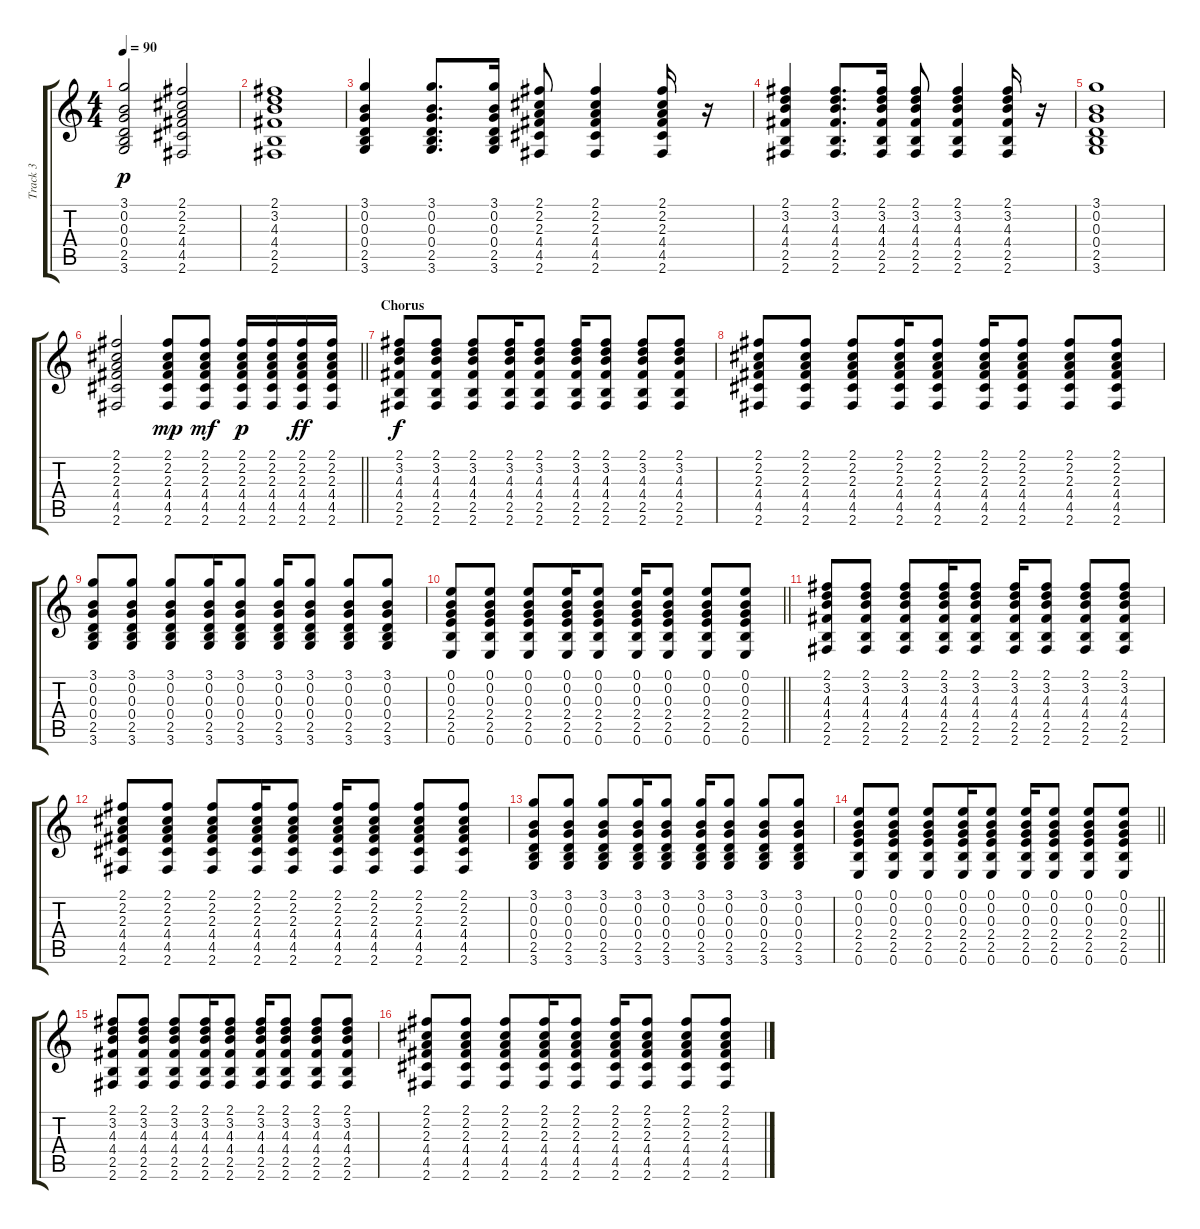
\track ("Track 3" "Track 3") {instrument acousticguitarsteel}
\staff {score tabs}
\tuning (E4 B3 G3 D3 A2 E2) {hide}
\ts (4 4)
\tempo 90
\clef g2
\ks c
(3.1 0.2 0.3 0.4 2.5 3.6).2{dy p} (2.1 2.2 2.3 4.4 4.5 2.6).2 |
(2.1 3.2 4.3 4.4 2.5 2.6).1 |
(3.1 0.2 0.3 0.4 2.5 3.6).4 (3.1 0.2 0.3 0.4 2.5 3.6).8{d} (3.1 0.2 0.3 0.4 2.5 3.6).16 (2.1 2.2 2.3 4.4 4.5 2.6).8 (2.1 2.2 2.3 4.4 4.5 2.6).4 (2.1 2.2 2.3 4.4 4.5 2.6).16 r.16 |
(2.1 3.2 4.3 4.4 2.5 2.6).4 (2.1 3.2 4.3 4.4 2.5 2.6).8{d} (2.1 3.2 4.3 4.4 2.5 2.6).16 (2.1 3.2 4.3 4.4 2.5 2.6).8 (2.1 3.2 4.3 4.4 2.5 2.6).4 (2.1 3.2 4.3 4.4 2.5 2.6).16 r.16 |
(3.1 0.2 0.3 0.4 2.5 3.6).1 |
\barLineRight lightlight
(2.1 2.2 2.3 4.4 4.5 2.6).2 (2.1 2.2 2.3 4.4 4.5 2.6).8{dy mp} (2.1 2.2 2.3 4.4 4.5 2.6).8{dy mf} (2.1 2.2 2.3 4.4 4.5 2.6).16{dy p} (2.1 2.2 2.3 4.4 4.5 2.6).16 (2.1 2.2 2.3 4.4 4.5 2.6).16{dy ff} (2.1 2.2 2.3 4.4 4.5 2.6).16 |
\section ("" "Chorus")
(2.1 3.2 4.3 4.4 2.5 2.6).8{dy f} (2.1 3.2 4.3 4.4 2.5 2.6).8 (2.1 3.2 4.3 4.4 2.5 2.6).8 (2.1 3.2 4.3 4.4 2.5 2.6).16 (2.1 3.2 4.3 4.4 2.5 2.6).8 (2.1 3.2 4.3 4.4 2.5 2.6).16 (2.1 3.2 4.3 4.4 2.5 2.6).8 (2.1 3.2 4.3 4.4 2.5 2.6).8 (2.1 3.2 4.3 4.4 2.5 2.6).8 |
(2.1 2.2 2.3 4.4 4.5 2.6).8 (2.1 2.2 2.3 4.4 4.5 2.6).8 (2.1 2.2 2.3 4.4 4.5 2.6).8 (2.1 2.2 2.3 4.4 4.5 2.6).16 (2.1 2.2 2.3 4.4 4.5 2.6).8 (2.1 2.2 2.3 4.4 4.5 2.6).16 (2.1 2.2 2.3 4.4 4.5 2.6).8 (2.1 2.2 2.3 4.4 4.5 2.6).8 (2.1 2.2 2.3 4.4 4.5 2.6).8 |
(3.1 0.2 0.3 0.4 2.5 3.6).8 (3.1 0.2 0.3 0.4 2.5 3.6).8 (3.1 0.2 0.3 0.4 2.5 3.6).8 (3.1 0.2 0.3 0.4 2.5 3.6).16 (3.1 0.2 0.3 0.4 2.5 3.6).8 (3.1 0.2 0.3 0.4 2.5 3.6).16 (3.1 0.2 0.3 0.4 2.5 3.6).8 (3.1 0.2 0.3 0.4 2.5 3.6).8 (3.1 0.2 0.3 0.4 2.5 3.6).8 |
\barLineRight lightlight
(0.1 0.2 0.3 2.4 2.5 0.6).8 (0.1 0.2 0.3 2.4 2.5 0.6).8 (0.1 0.2 0.3 2.4 2.5 0.6).8 (0.1 0.2 0.3 2.4 2.5 0.6).16 (0.1 0.2 0.3 2.4 2.5 0.6).8 (0.1 0.2 0.3 2.4 2.5 0.6).16 (0.1 0.2 0.3 2.4 2.5 0.6).8 (0.1 0.2 0.3 2.4 2.5 0.6).8 (0.1 0.2 0.3 2.4 2.5 0.6).8 |
(2.1 3.2 4.3 4.4 2.5 2.6).8 (2.1 3.2 4.3 4.4 2.5 2.6).8 (2.1 3.2 4.3 4.4 2.5 2.6).8 (2.1 3.2 4.3 4.4 2.5 2.6).16 (2.1 3.2 4.3 4.4 2.5 2.6).8 (2.1 3.2 4.3 4.4 2.5 2.6).16 (2.1 3.2 4.3 4.4 2.5 2.6).8 (2.1 3.2 4.3 4.4 2.5 2.6).8 (2.1 3.2 4.3 4.4 2.5 2.6).8 |
(2.1 2.2 2.3 4.4 4.5 2.6).8 (2.1 2.2 2.3 4.4 4.5 2.6).8 (2.1 2.2 2.3 4.4 4.5 2.6).8 (2.1 2.2 2.3 4.4 4.5 2.6).16 (2.1 2.2 2.3 4.4 4.5 2.6).8 (2.1 2.2 2.3 4.4 4.5 2.6).16 (2.1 2.2 2.3 4.4 4.5 2.6).8 (2.1 2.2 2.3 4.4 4.5 2.6).8 (2.1 2.2 2.3 4.4 4.5 2.6).8 |
(3.1 0.2 0.3 0.4 2.5 3.6).8 (3.1 0.2 0.3 0.4 2.5 3.6).8 (3.1 0.2 0.3 0.4 2.5 3.6).8 (3.1 0.2 0.3 0.4 2.5 3.6).16 (3.1 0.2 0.3 0.4 2.5 3.6).8 (3.1 0.2 0.3 0.4 2.5 3.6).16 (3.1 0.2 0.3 0.4 2.5 3.6).8 (3.1 0.2 0.3 0.4 2.5 3.6).8 (3.1 0.2 0.3 0.4 2.5 3.6).8 |
\barLineRight lightlight
(0.1 0.2 0.3 2.4 2.5 0.6).8 (0.1 0.2 0.3 2.4 2.5 0.6).8 (0.1 0.2 0.3 2.4 2.5 0.6).8 (0.1 0.2 0.3 2.4 2.5 0.6).16 (0.1 0.2 0.3 2.4 2.5 0.6).8 (0.1 0.2 0.3 2.4 2.5 0.6).16 (0.1 0.2 0.3 2.4 2.5 0.6).8 (0.1 0.2 0.3 2.4 2.5 0.6).8 (0.1 0.2 0.3 2.4 2.5 0.6).8 |
(2.1 3.2 4.3 4.4 2.5 2.6).8 (2.1 3.2 4.3 4.4 2.5 2.6).8 (2.1 3.2 4.3 4.4 2.5 2.6).8 (2.1 3.2 4.3 4.4 2.5 2.6).16 (2.1 3.2 4.3 4.4 2.5 2.6).8 (2.1 3.2 4.3 4.4 2.5 2.6).16 (2.1 3.2 4.3 4.4 2.5 2.6).8 (2.1 3.2 4.3 4.4 2.5 2.6).8 (2.1 3.2 4.3 4.4 2.5 2.6).8 |
(2.1 2.2 2.3 4.4 4.5 2.6).8 (2.1 2.2 2.3 4.4 4.5 2.6).8 (2.1 2.2 2.3 4.4 4.5 2.6).8 (2.1 2.2 2.3 4.4 4.5 2.6).16 (2.1 2.2 2.3 4.4 4.5 2.6).8 (2.1 2.2 2.3 4.4 4.5 2.6).16 (2.1 2.2 2.3 4.4 4.5 2.6).8 (2.1 2.2 2.3 4.4 4.5 2.6).8 (2.1 2.2 2.3 4.4 4.5 2.6).8
